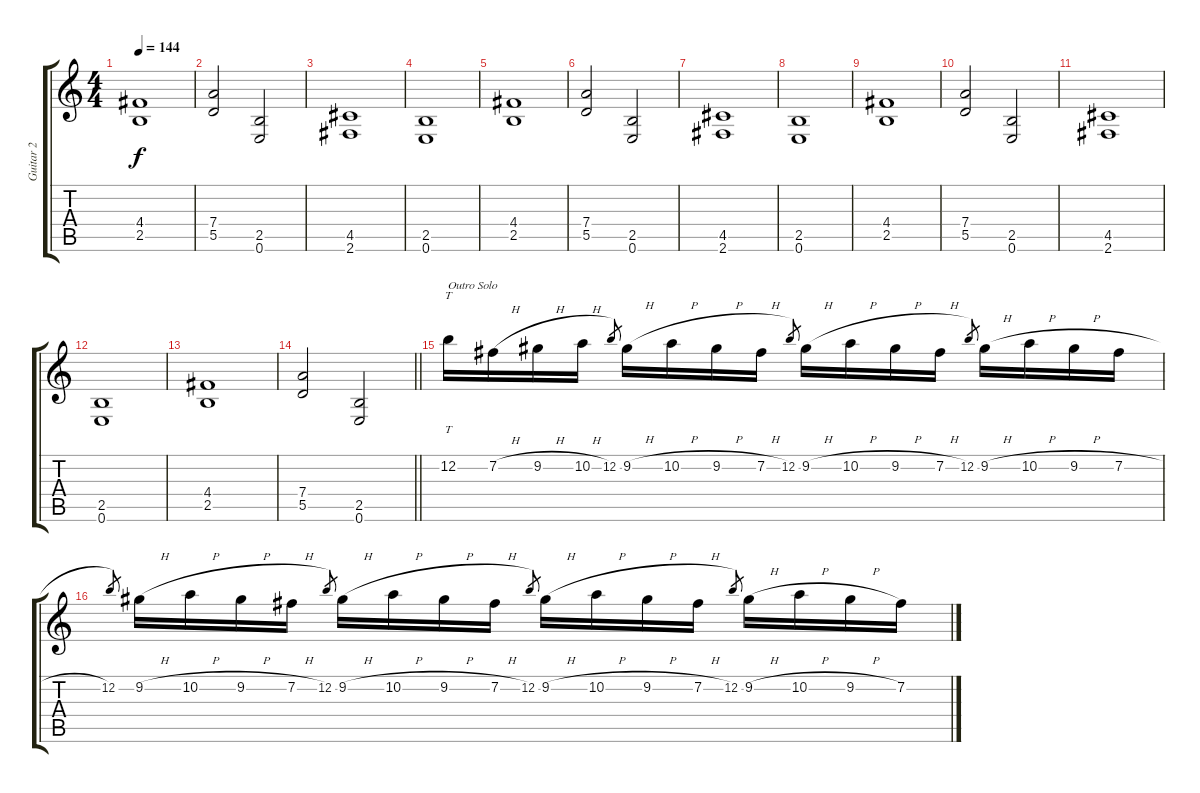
\track ("Guitar 2" "Guitar 2") {instrument distortionguitar}
\staff {score tabs}
\tuning (E4 B3 G3 D3 A2 E2) {hide}
\ts (4 4)
\tempo 144
\clef g2
\ks c
(4.4 2.5).1{dy f} |
(7.4 5.5).2 (2.5 0.6).2 |
(4.5 2.6).1 |
(2.5 0.6).1 |
(4.4 2.5).1 |
(7.4 5.5).2 (2.5 0.6).2 |
(4.5 2.6).1 |
(2.5 0.6).1 |
(4.4 2.5).1 |
(7.4 5.5).2 (2.5 0.6).2 |
(4.5 2.6).1 |
(2.5 0.6).1 |
(4.4 2.5).1 |
\barLineRight lightlight
(7.4 5.5).2 (2.5 0.6).2 |
12.2.16{tt txt "Outro Solo"} 7.2{h}.16 9.2{h}.16 10.2{h}.16 12.2.8{gr} 9.2{h}.16 10.2{h}.16 9.2{h}.16 7.2{h}.16 12.2.8{gr} 9.2{h}.16 10.2{h}.16 9.2{h}.16 7.2{h}.16 12.2.8{gr} 9.2{h}.16 10.2{h}.16 9.2{h}.16 7.2{h}.16 |
12.2.8{gr} 9.2{h}.16 10.2{h}.16 9.2{h}.16 7.2{h}.16 12.2.8{gr} 9.2{h}.16 10.2{h}.16 9.2{h}.16 7.2{h}.16 12.2.8{gr} 9.2{h}.16 10.2{h}.16 9.2{h}.16 7.2{h}.16 12.2.8{gr} 9.2{h}.16 10.2{h}.16 9.2{h}.16 7.2.16
